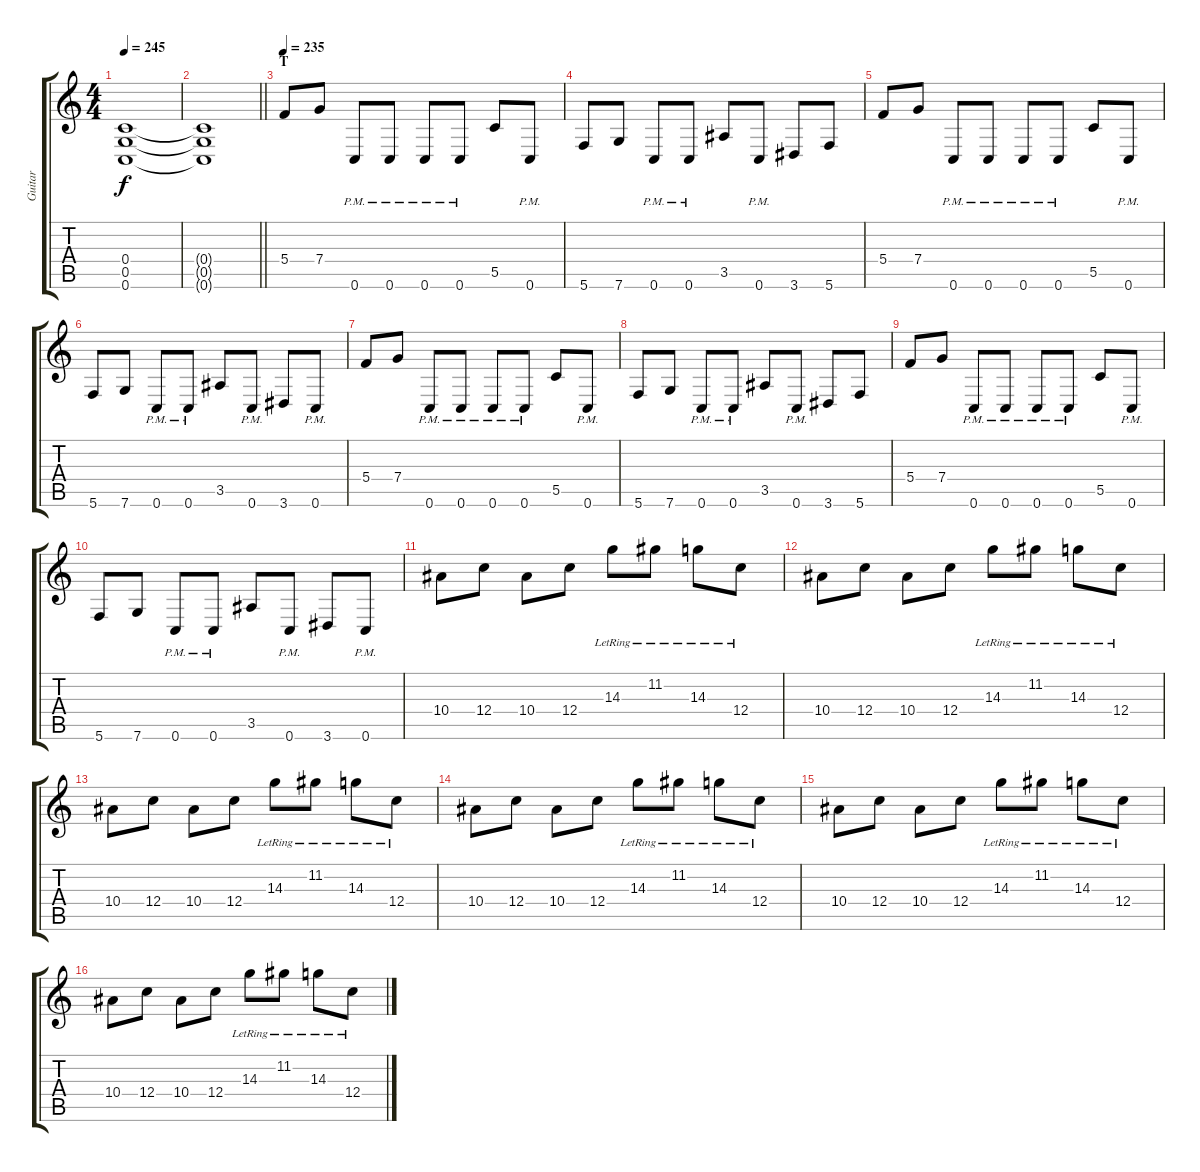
\track ("Guitar" "Guitar") {instrument distortionguitar}
\staff {score tabs}
\tuning (D4 A3 F3 C3 G2 C2) {hide}
\ts (4 4)
\tempo 245
\clef g2
\ks c
(0.4{t} 0.5{t} 0.6{t}).1{dy f} |
\barLineRight lightlight
(0.4{t} 0.5{t} 0.6{t}).1 |
\section ("" "T")
\tempo 235
5.4.8{volume 10} 7.4.8 0.6{pm}.8 0.6{pm}.8 0.6{pm}.8 0.6{pm}.8 5.5.8 0.6{pm}.8 |
5.6.8 7.6.8 0.6{pm}.8 0.6{pm}.8 3.5.8 0.6{pm}.8 3.6.8 5.6.8 |
5.4.8 7.4.8 0.6{pm}.8 0.6{pm}.8 0.6{pm}.8 0.6{pm}.8 5.5.8 0.6{pm}.8 |
5.6.8 7.6.8 0.6{pm}.8 0.6{pm}.8 3.5.8 0.6{pm}.8 3.6.8 0.6{pm}.8 |
5.4.8 7.4.8 0.6{pm}.8 0.6{pm}.8 0.6{pm}.8 0.6{pm}.8 5.5.8 0.6{pm}.8 |
5.6.8 7.6.8 0.6{pm}.8 0.6{pm}.8 3.5.8 0.6{pm}.8 3.6.8 5.6.8 |
5.4.8 7.4.8 0.6{pm}.8 0.6{pm}.8 0.6{pm}.8 0.6{pm}.8 5.5.8 0.6{pm}.8 |
5.6.8 7.6.8 0.6{pm}.8 0.6{pm}.8 3.5.8 0.6{pm}.8 3.6.8 0.6{pm}.8 |
10.4.8{volume 11} 12.4.8 10.4.8 12.4.8 14.3{lr}.8 11.2{lr}.8 14.3{lr}.8 12.4{lr}.8 |
10.4.8 12.4.8 10.4.8 12.4.8 14.3{lr}.8 11.2{lr}.8 14.3{lr}.8 12.4{lr}.8 |
10.4.8 12.4.8 10.4.8 12.4.8 14.3{lr}.8 11.2{lr}.8 14.3{lr}.8 12.4{lr}.8 |
10.4.8 12.4.8 10.4.8 12.4.8 14.3{lr}.8 11.2{lr}.8 14.3{lr}.8 12.4{lr}.8 |
10.4.8 12.4.8 10.4.8 12.4.8 14.3{lr}.8 11.2{lr}.8 14.3{lr}.8 12.4{lr}.8 |
10.4.8 12.4.8 10.4.8 12.4.8 14.3{lr}.8 11.2{lr}.8 14.3{lr}.8 12.4{lr}.8
